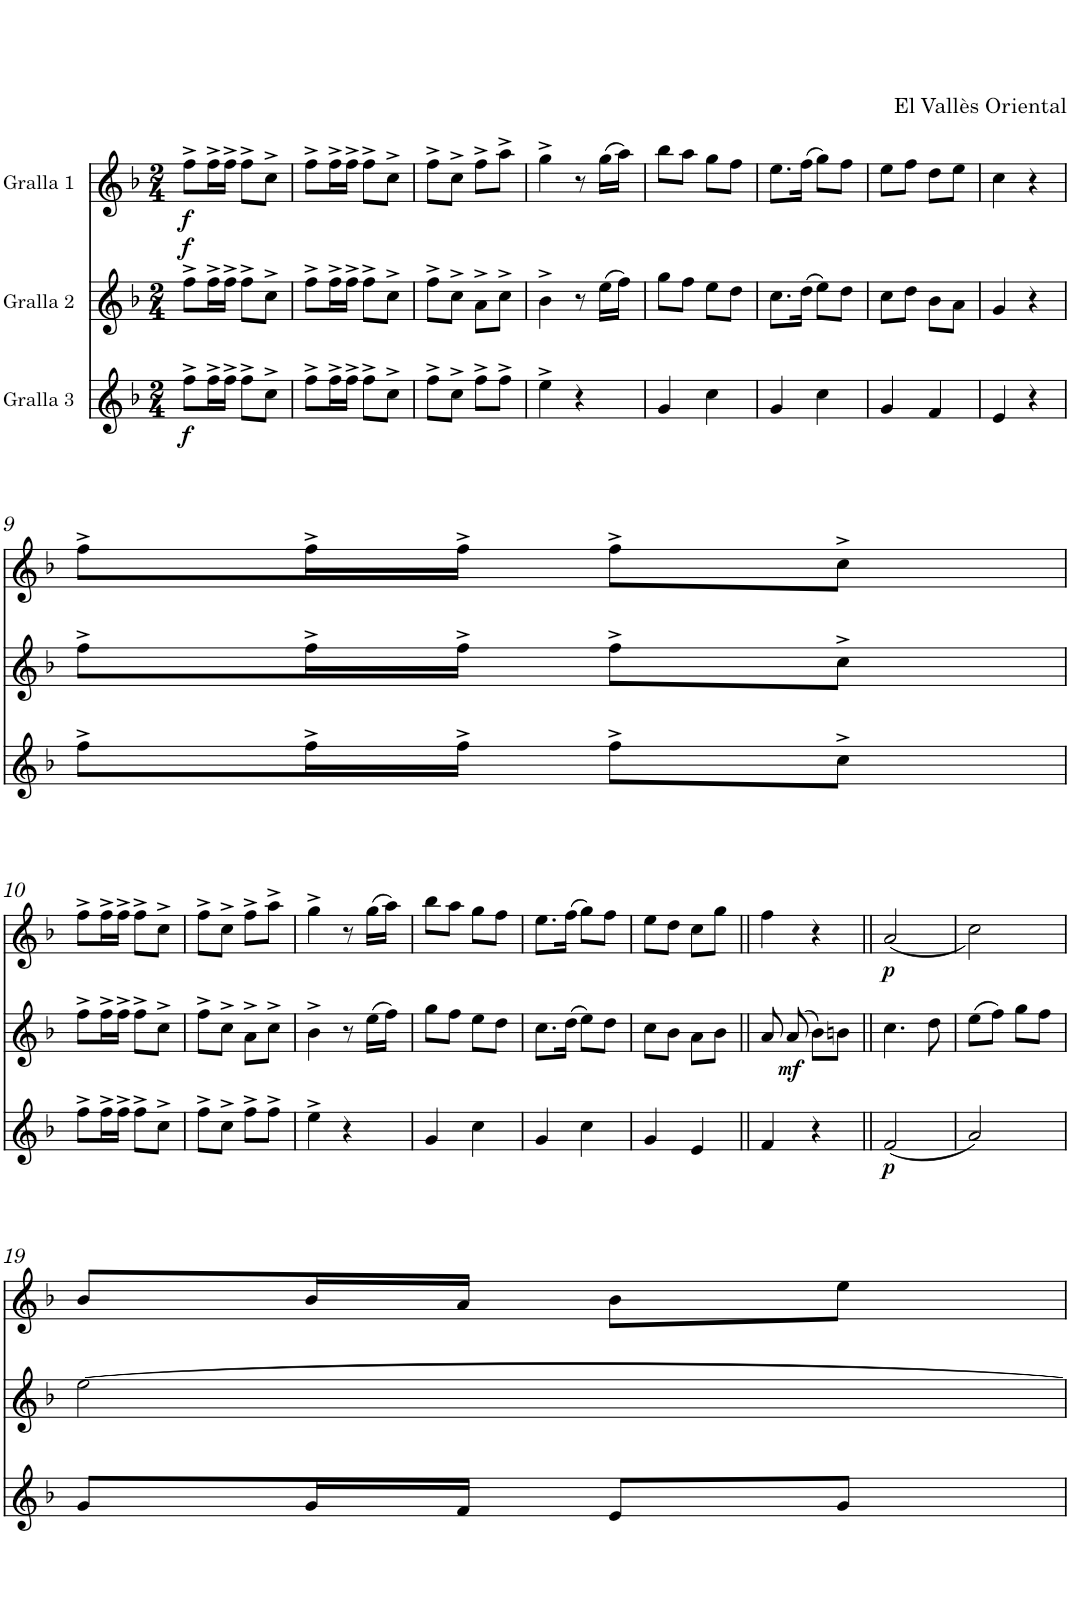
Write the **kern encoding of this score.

**kern	**dynam	**kern	**dynam	**kern	**dynam
*part3	*part3	*part2	*part2	*part1	*part1
*staff3	*staff3	*staff2	*staff2	*staff1	*staff1
*I"Gralla 3	*	*I"Gralla 2	*	*I"Gralla 1	*
*clefG2	*	*clefG2	*	*clefG2	*
*	*	*Trd8c14	*	*	*
*k[b-]	*	*k[b-]	*	*k[b-]	*
*M2/4	*	*M2/4	*	*M2/4	*
=1	=1	=1	=1	=1	=1
!	!LO:DY:b	!	!LO:DY:a	!	!LO:DY:b
8ff^\L	f	8ff^\L	f	8ff^\L	f
16ff^\L	.	16ff^\L	.	16ff^\L	.
16ff^\JJ	.	16ff^\JJ	.	16ff^\JJ	.
8ff^\L	.	8ff^\L	.	8ff^\L	.
8cc^\J	.	8cc^\J	.	8cc^\J	.
=2	=2	=2	=2	=2	=2
8ff^\L	.	8ff^\L	.	8ff^\L	.
16ff^\L	.	16ff^\L	.	16ff^\L	.
16ff^\JJ	.	16ff^\JJ	.	16ff^\JJ	.
8ff^\L	.	8ff^\L	.	8ff^\L	.
8cc^\J	.	8cc^\J	.	8cc^\J	.
=3	=3	=3	=3	=3	=3
8ff^\L	.	8ff^\L	.	8ff^\L	.
8cc^\J	.	8cc^\J	.	8cc^\J	.
8ff^\L	.	8a^\L	.	8ff^\L	.
8ff^\J	.	8cc^\J	.	8aa^\J	.
=4	=4	=4	=4	=4	=4
4ee^\	.	4b-^\	.	4gg^\	.
4r	.	8r	.	8r	.
.	.	(>16ee\LL	.	(>16gg\LL	.
.	.	16ff\JJ)	.	16aa\JJ)	.
=5	=5	=5	=5	=5	=5
4g/	.	8gg\L	.	8bb-\L	.
.	.	8ff\J	.	8aa\J	.
4cc\	.	8ee\L	.	8gg\L	.
.	.	8dd\J	.	8ff\J	.
=6	=6	=6	=6	=6	=6
4g/	.	8.cc\L	.	8.ee\L	.
.	.	(>16dd\Jk	.	(>16ff\Jk	.
4cc\	.	8ee\L)	.	8gg\L)	.
.	.	8dd\J	.	8ff\J	.
=7	=7	=7	=7	=7	=7
4g/	.	8cc\L	.	8ee\L	.
.	.	8dd\J	.	8ff\J	.
4f/	.	8b-\L	.	8dd\L	.
.	.	8a\J	.	8ee\J	.
=8	=8	=8	=8	=8	=8
4e/	.	4g/	.	4cc\	.
4r	.	4r	.	4r	.
!!LO:LB:g=z
=9	=9	=9	=9	=9	=9
8ff^\L	.	8ff^\L	.	8ff^\L	.
16ff^\L	.	16ff^\L	.	16ff^\L	.
16ff^\JJ	.	16ff^\JJ	.	16ff^\JJ	.
8ff^\L	.	8ff^\L	.	8ff^\L	.
8cc^\J	.	8cc^\J	.	8cc^\J	.
!!LO:LB:g=z
=10	=10	=10	=10	=10	=10
8ff^\L	.	8ff^\L	.	8ff^\L	.
16ff^\L	.	16ff^\L	.	16ff^\L	.
16ff^\JJ	.	16ff^\JJ	.	16ff^\JJ	.
8ff^\L	.	8ff^\L	.	8ff^\L	.
8cc^\J	.	8cc^\J	.	8cc^\J	.
=11	=11	=11	=11	=11	=11
8ff^\L	.	8ff^\L	.	8ff^\L	.
8cc^\J	.	8cc^\J	.	8cc^\J	.
8ff^\L	.	8a^\L	.	8ff^\L	.
8ff^\J	.	8cc^\J	.	8aa^\J	.
=12	=12	=12	=12	=12	=12
4ee^\	.	4b-^\	.	4gg^\	.
4r	.	8r	.	8r	.
.	.	(>16ee\LL	.	(>16gg\LL	.
.	.	16ff\JJ)	.	16aa\JJ)	.
=13	=13	=13	=13	=13	=13
4g/	.	8gg\L	.	8bb-\L	.
.	.	8ff\J	.	8aa\J	.
4cc\	.	8ee\L	.	8gg\L	.
.	.	8dd\J	.	8ff\J	.
=14	=14	=14	=14	=14	=14
4g/	.	8.cc\L	.	8.ee\L	.
.	.	(>16dd\Jk	.	(>16ff\Jk	.
4cc\	.	8ee\L)	.	8gg\L)	.
.	.	8dd\J	.	8ff\J	.
=15	=15	=15	=15	=15	=15
4g/	.	8cc\L	.	8ee\L	.
.	.	8b-\J	.	8dd\J	.
4e/	.	8a\L	.	8cc\L	.
.	.	8b-\J	.	8gg\J	.
=16||	=16||	=16||	=16||	=16||	=16||
4f/	.	8a/	.	4ff\	.
!	!	!	!LO:DY:b	!	!
.	.	(>8a/	mf	.	.
4r	.	8b-\L)	.	4r	.
.	.	8bn\J	.	.	.
=17||	=17||	=17||	=17||	=17||	=17||
!	!LO:DY:b	!	!	!	!LO:DY:b
(<2f/	p	4.cc\	.	(<2a/	p
.	.	8dd\	.	.	.
=18	=18	=18	=18	=18	=18
2a/)	.	(>8ee\L	.	2cc\)	.
.	.	8ff\J)	.	.	.
.	.	8gg\L	.	.	.
.	.	8ff\J	.	.	.
!!LO:LB:g=z
=19	=19	=19	=19	=19	=19
8g/L	.	[2ee\	.	8b-/L	.
16g/L	.	.	.	16b-/L	.
16f/JJ	.	.	.	16a/JJ	.
8e/L	.	.	.	8b-\L	.
8g/J	.	.	.	8ee\J	.
=	=	=	=	=	=
*-	*-	*-	*-	*-	*-
